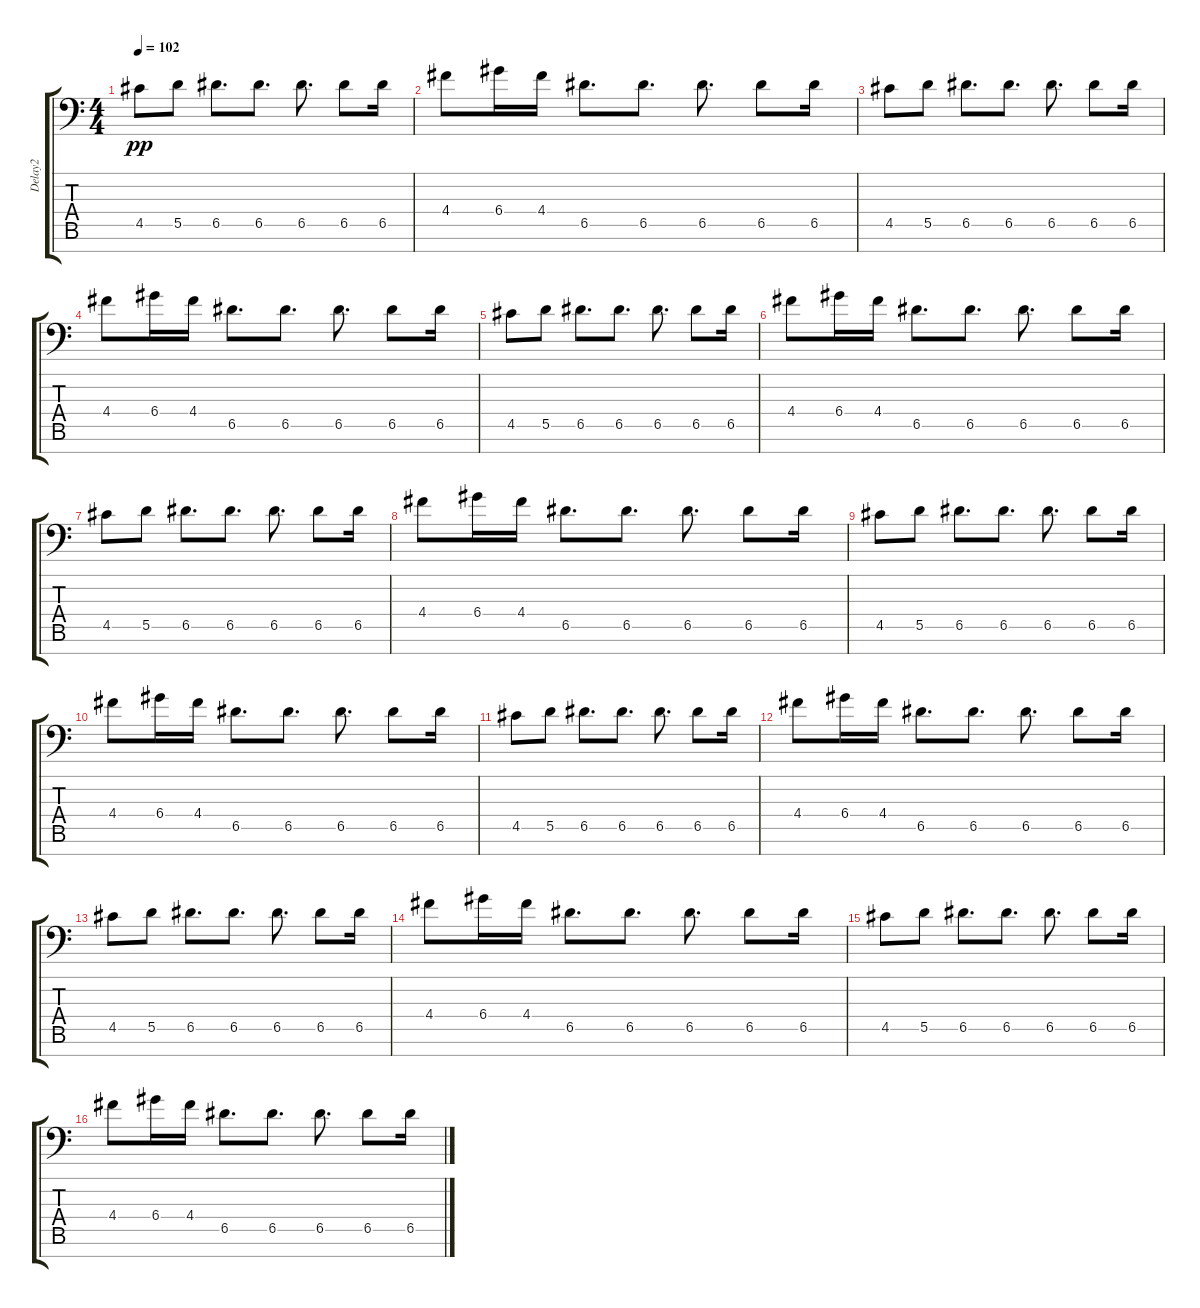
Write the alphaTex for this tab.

\track ("Delay2" "Delay2") {instrument electricguitarjazz}
\staff {score tabs}
\tuning (E4 B3 G3 D3 A2 E2 C-1) {hide}
\ts (4 4)
\tempo 102
\clef f4
\ks c
4.5.8{dy pp} 5.5.8 6.5.8{d} 6.5.8{d} 6.5.8{d} 6.5.8 6.5.16 |
4.4.8 6.4.16 4.4.16 6.5.8{d} 6.5.8{d} 6.5.8{d} 6.5.8 6.5.16 |
4.5.8 5.5.8 6.5.8{d volume 5} 6.5.8{d} 6.5.8{d} 6.5.8 6.5.16 |
4.4.8 6.4.16 4.4.16 6.5.8{d} 6.5.8{d} 6.5.8{d} 6.5.8 6.5.16 |
4.5.8 5.5.8 6.5.8{d volume 6} 6.5.8{d} 6.5.8{d} 6.5.8 6.5.16 |
4.4.8 6.4.16 4.4.16 6.5.8{d} 6.5.8{d} 6.5.8{d} 6.5.8 6.5.16 |
4.5.8 5.5.8 6.5.8{d volume 7} 6.5.8{d} 6.5.8{d} 6.5.8 6.5.16 |
4.4.8 6.4.16 4.4.16 6.5.8{d} 6.5.8{d} 6.5.8{d} 6.5.8 6.5.16 |
4.5.8 5.5.8 6.5.8{d volume 8} 6.5.8{d} 6.5.8{d} 6.5.8 6.5.16 |
4.4.8 6.4.16 4.4.16 6.5.8{d} 6.5.8{d} 6.5.8{d} 6.5.8 6.5.16 |
4.5.8 5.5.8 6.5.8{d volume 6 instrument distortionguitar} 6.5.8{d} 6.5.8{d} 6.5.8 6.5.16 |
4.4.8 6.4.16 4.4.16 6.5.8{d} 6.5.8{d} 6.5.8{d} 6.5.8 6.5.16 |
4.5.8 5.5.8 6.5.8{d} 6.5.8{d} 6.5.8{d} 6.5.8 6.5.16 |
4.4.8 6.4.16 4.4.16 6.5.8{d} 6.5.8{d} 6.5.8{d} 6.5.8 6.5.16 |
4.5.8 5.5.8 6.5.8{d} 6.5.8{d} 6.5.8{d} 6.5.8 6.5.16 |
4.4.8 6.4.16 4.4.16 6.5.8{d} 6.5.8{d} 6.5.8{d} 6.5.8 6.5.16
